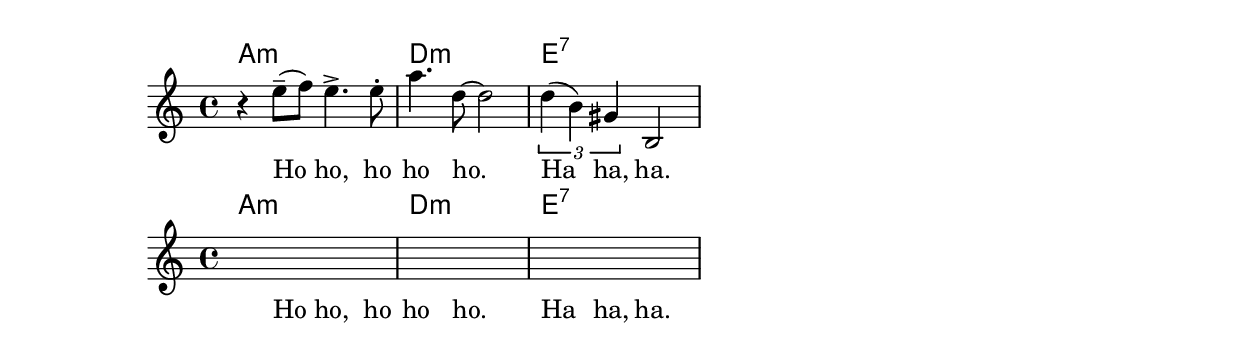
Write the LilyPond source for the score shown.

%% http://lsr.di.unimi.it/LSR/Item?id=537
%% see also http://lilypond.org/doc/v2.18/Documentation/notation/displaying-chords


hideVoiceNotation = {
  \hideNotes
  \override TupletBracket.bracket-visibility = ##f
  \override TupletNumber.stencil = ##f
  \override Tie.transparent = ##t
  \override Rest.transparent = ##t
  \override Slur.transparent = ##t
  % hide the articulations
  \override Script.transparent = ##t
}

lowerChords = { \override ChordName.Y-offset = #-2.3 }
raiseLyrics = { \override LyricText.Y-offset = #1.5 }

text = \lyricmode { Ho ho, ho ho ho. Ha ha, ha. }

melody = \relative c'' {
  r4 e8(-- \melisma f) \melismaEnd e4.-> e8-. |
  a4. d,8 ~ \melisma d2 \melismaEnd |
  \tuplet 3/2 { d4( \melisma b4) \melismaEnd gis4 } b,2  |
}

harmonies = \chordmode { a1:m | d:m | e:7 | }

\score {
  <<
    \new ChordNames { \harmonies }
    \new Staff {
      \new Voice = "vocal" { \melody }
    }
    \new Lyrics \lyricsto "vocal" \text
  >>
  \layout { }
}

\score {
  <<
    \new ChordNames { \lowerChords \harmonies }
    \new Staff {
      \new Voice = "vocal" { \hideVoiceNotation \melody }
    }
    \new Lyrics \lyricsto "vocal" { \raiseLyrics \text }
  >>
  \layout { }
}
